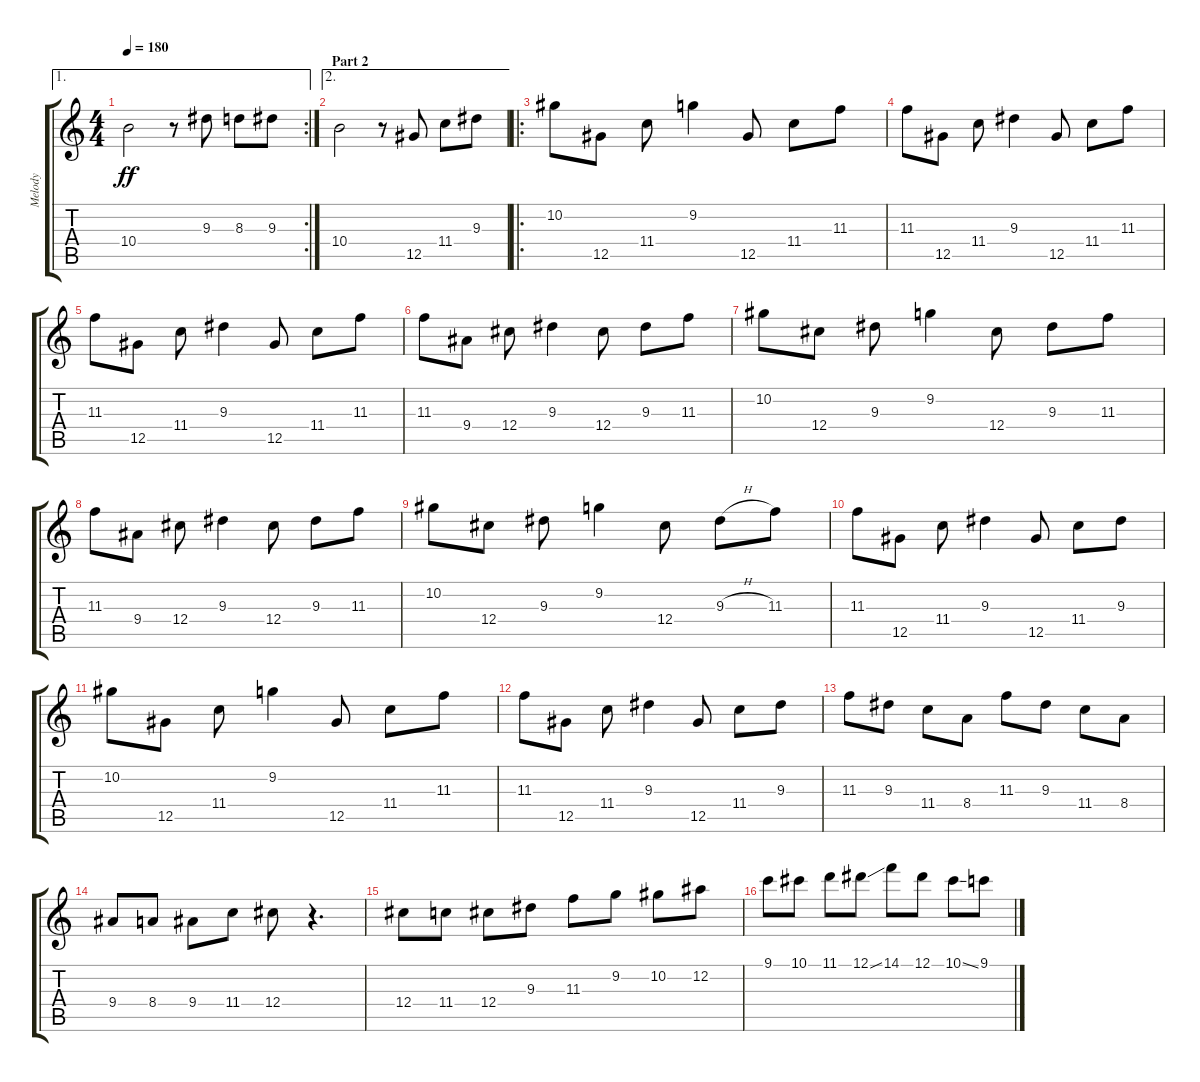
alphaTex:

\track ("Melody" "Melody") {instrument acousticguitarsteel}
\staff {score tabs}
\tuning (Eb4 Bb3 Gb3 Db3 Ab2 Eb2) {hide}
\ae 1
\rc 2
\ts (4 4)
\tempo 180
\clef g2
\ks c
10.4.2{dy ff} r.8 9.3.8 8.3.8 9.3.8 |
\ae 2
\section ("" "Part 2")
10.4.2 r.8 12.5.8 11.4.8 9.3.8 |
\ro
10.2.8 12.5.8 11.4.8 9.2.4 12.5.8 11.4.8 11.3.8 |
11.3.8 12.5.8 11.4.8 9.3.4 12.5.8 11.4.8 11.3.8 |
11.3.8 12.5.8 11.4.8 9.3.4 12.5.8 11.4.8 11.3.8 |
11.3.8 9.4.8 12.4.8 9.3.4 12.4.8 9.3.8 11.3.8 |
10.2.8 12.4.8 9.3.8 9.2.4 12.4.8 9.3.8 11.3.8 |
11.3.8 9.4.8 12.4.8 9.3.4 12.4.8 9.3.8 11.3.8 |
10.2.8 12.4.8 9.3.8 9.2.4 12.4.8 9.3{h}.8 11.3.8 |
11.3.8 12.5.8 11.4.8 9.3.4 12.5.8 11.4.8 9.3.8 |
10.2.8 12.5.8 11.4.8 9.2.4 12.5.8 11.4.8 11.3.8 |
11.3.8 12.5.8 11.4.8 9.3.4 12.5.8 11.4.8 9.3.8 |
11.3.8 9.3.8 11.4.8 8.4.8 11.3.8 9.3.8 11.4.8 8.4.8 |
9.4.8 8.4.8 9.4.8 11.4.8 12.4.8 r.4{d} |
12.4.8 11.4.8 12.4.8 9.3.8 11.3.8 9.2.8 10.2.8 12.2.8 |
9.1.8 10.1.8 11.1.8 12.1{ss}.8 14.1.8 12.1.8 10.1{ss}.8 9.1.8
